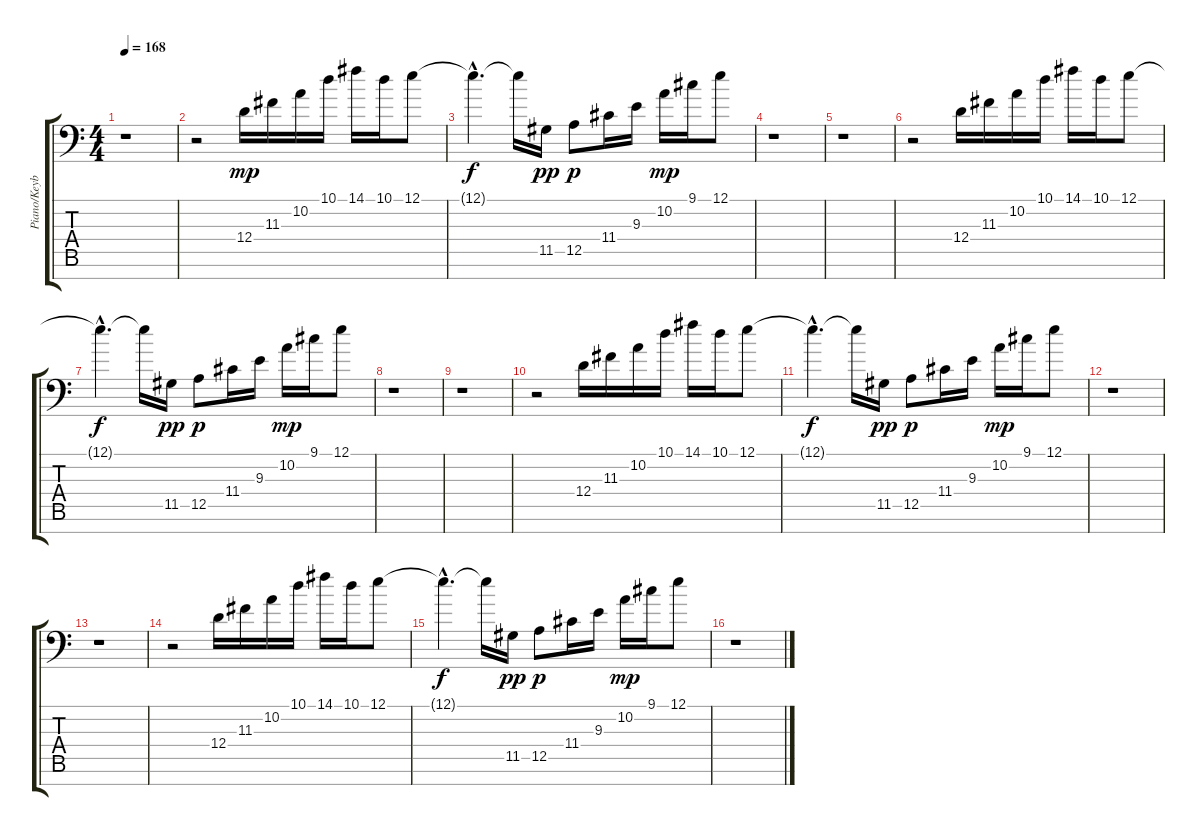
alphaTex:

\track ("Piano/Keyboard" "Piano/Keyb") {instrument brightacousticpiano}
\staff {score tabs}
\tuning (E4 B3 G3 D3 A2 E2 Gb1) {hide}
\ts (4 4)
\tempo 168
\clef f4
\ks c
r.1{dy mp} |
r.2 12.4.16 11.3.16 10.2.16 10.1.16 14.1.16 10.1.16 12.1.8 |
12.1{hac t}.4{d dy f} 12.1{t}.16 11.5.16{dy pp} 12.5.8{dy p} 11.4.16 9.3.16 10.2.16{dy mp} 9.1.16 12.1.8 |
r.1 |
r.1 |
r.2 12.4.16 11.3.16 10.2.16 10.1.16 14.1.16 10.1.16 12.1.8 |
12.1{hac t}.4{d dy f} 12.1{t}.16 11.5.16{dy pp} 12.5.8{dy p} 11.4.16 9.3.16 10.2.16{dy mp} 9.1.16 12.1.8 |
\section ("" "")
r.1 |
r.1 |
r.2 12.4.16 11.3.16 10.2.16 10.1.16 14.1.16 10.1.16 12.1.8 |
12.1{hac t}.4{d dy f} 12.1{t}.16 11.5.16{dy pp} 12.5.8{dy p} 11.4.16 9.3.16 10.2.16{dy mp} 9.1.16 12.1.8 |
r.1 |
r.1 |
r.2 12.4.16 11.3.16 10.2.16 10.1.16 14.1.16 10.1.16 12.1.8 |
12.1{hac t}.4{d dy f} 12.1{t}.16 11.5.16{dy pp} 12.5.8{dy p} 11.4.16 9.3.16 10.2.16{dy mp} 9.1.16 12.1.8 |
r.1
